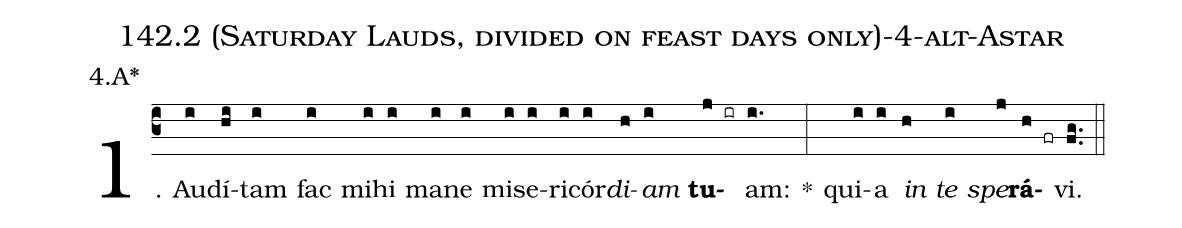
name: 142.2 (Saturday Lauds, divided on feast days only)-4-alt-Astar;
annotation: 4.A*;
%%
(c3)1. Au(i)dí(hi)tam(i) fac(i) mi(i)hi(i) ma(i)ne(i) mi(i)se(i)ri(i)cór(i)<i>di</i>(h)<i>am</i>(i) <b>tu</b>(j ir)am:(i.) *(:) qui(i)a(i) <i>in</i>(h) <i>te</i>(i) <i>spe</i>(j)<b>rá</b>(h fr)vi.(fg..) (::)
